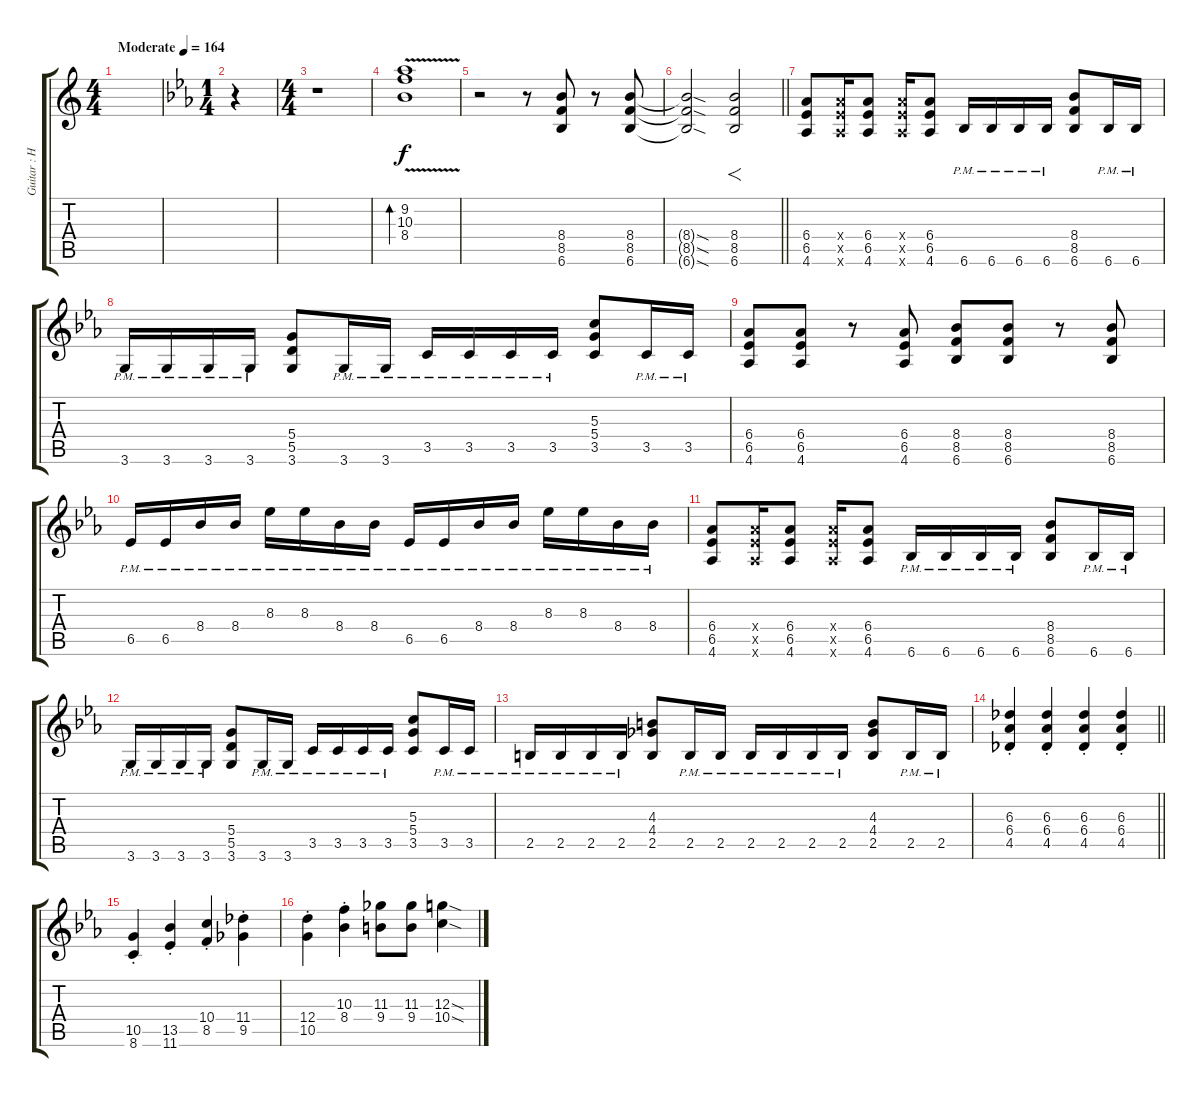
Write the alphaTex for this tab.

\track ("Guitar : Hirasawa Yui - Cwan" "Guitar : H") {instrument overdrivenguitar}
\staff {score tabs}
\tuning (E4 B3 G3 D3 A2 E2) {hide}
\ts (4 4)
\tempo (164 "Moderate")
\clef g2
\ks c
|
\ts (1 4)
\ks eb
r.4 |
\ts (4 4)
r.1 |
(9.2{v} 10.3 8.4).1{bd 240 instrument electricguitarclean} |
r.2{instrument distortionguitar} r.8 (8.4 8.5 6.6).8 r.8 (8.4 8.5 6.6).8 |
\barLineRight lightlight
(8.4{sod t} 8.5{sod t} 6.6{sod t}).2 (8.4 8.5 6.6).2{f} |
(6.4 6.5 4.6).8 (6.4{x} 6.5{x} 4.6{x}).16 (6.4 6.5 4.6).8 (6.4{x} 6.5{x} 4.6{x}).16 (6.4 6.5 4.6).8 6.6{pm}.16 6.6{pm}.16 6.6{pm}.16 6.6{pm}.16 (8.4 8.5 6.6).8 6.6{pm}.16 6.6{pm}.16 |
3.6{pm}.16 3.6{pm}.16 3.6{pm}.16 3.6{pm}.16 (5.4 5.5 3.6).8 3.6{pm}.16 3.6{pm}.16 3.5{pm}.16 3.5{pm}.16 3.5{pm}.16 3.5{pm}.16 (5.3 5.4 3.5).8 3.5{pm}.16 3.5{pm}.16 |
(6.4 6.5 4.6).8 (6.4 6.5 4.6).8 r.8 (6.4 6.5 4.6).8 (8.4 8.5 6.6).8 (8.4 8.5 6.6).8 r.8 (8.4 8.5 6.6).8 |
6.5{pm}.16 6.5{pm}.16 8.4{pm}.16 8.4{pm}.16 8.3{pm}.16 8.3{pm}.16 8.4{pm}.16 8.4{pm}.16 6.5{pm}.16 6.5{pm}.16 8.4{pm}.16 8.4{pm}.16 8.3{pm}.16 8.3{pm}.16 8.4{pm}.16 8.4{pm}.16 |
(6.4 6.5 4.6).8 (6.4{x} 6.5{x} 4.6{x}).16 (6.4 6.5 4.6).8 (6.4{x} 6.5{x} 4.6{x}).16 (6.4 6.5 4.6).8 6.6{pm}.16 6.6{pm}.16 6.6{pm}.16 6.6{pm}.16 (8.4 8.5 6.6).8 6.6{pm}.16 6.6{pm}.16 |
3.6{pm}.16 3.6{pm}.16 3.6{pm}.16 3.6{pm}.16 (5.4 5.5 3.6).8 3.6{pm}.16 3.6{pm}.16 3.5{pm}.16 3.5{pm}.16 3.5{pm}.16 3.5{pm}.16 (5.3 5.4 3.5).8 3.5{pm}.16 3.5{pm}.16 |
2.5{pm}.16 2.5{pm}.16 2.5{pm}.16 2.5{pm}.16 (4.3 4.4 2.5).8 2.5{pm}.16 2.5{pm}.16 2.5{pm}.16 2.5{pm}.16 2.5{pm}.16 2.5{pm}.16 (4.3 4.4 2.5).8 2.5{pm}.16 2.5{pm}.16 |
\barLineRight lightlight
(6.3{st} 6.4{st} 4.5{st}).4 (6.3{st} 6.4{st} 4.5{st}).4 (6.3{st} 6.4{st} 4.5{st}).4 (6.3{st} 6.4{st} 4.5{st}).4 |
(10.5{st} 8.6{st}).4 (13.5{st} 11.6{st}).4 (10.4{st} 8.5{st}).4 (11.4{st} 9.5{st}).4 |
(12.4{st} 10.5{st}).4 (10.3{st} 8.4{st}).4 (11.3 9.4).8 (11.3 9.4).8 (12.3{sod} 10.4{sod}).4
